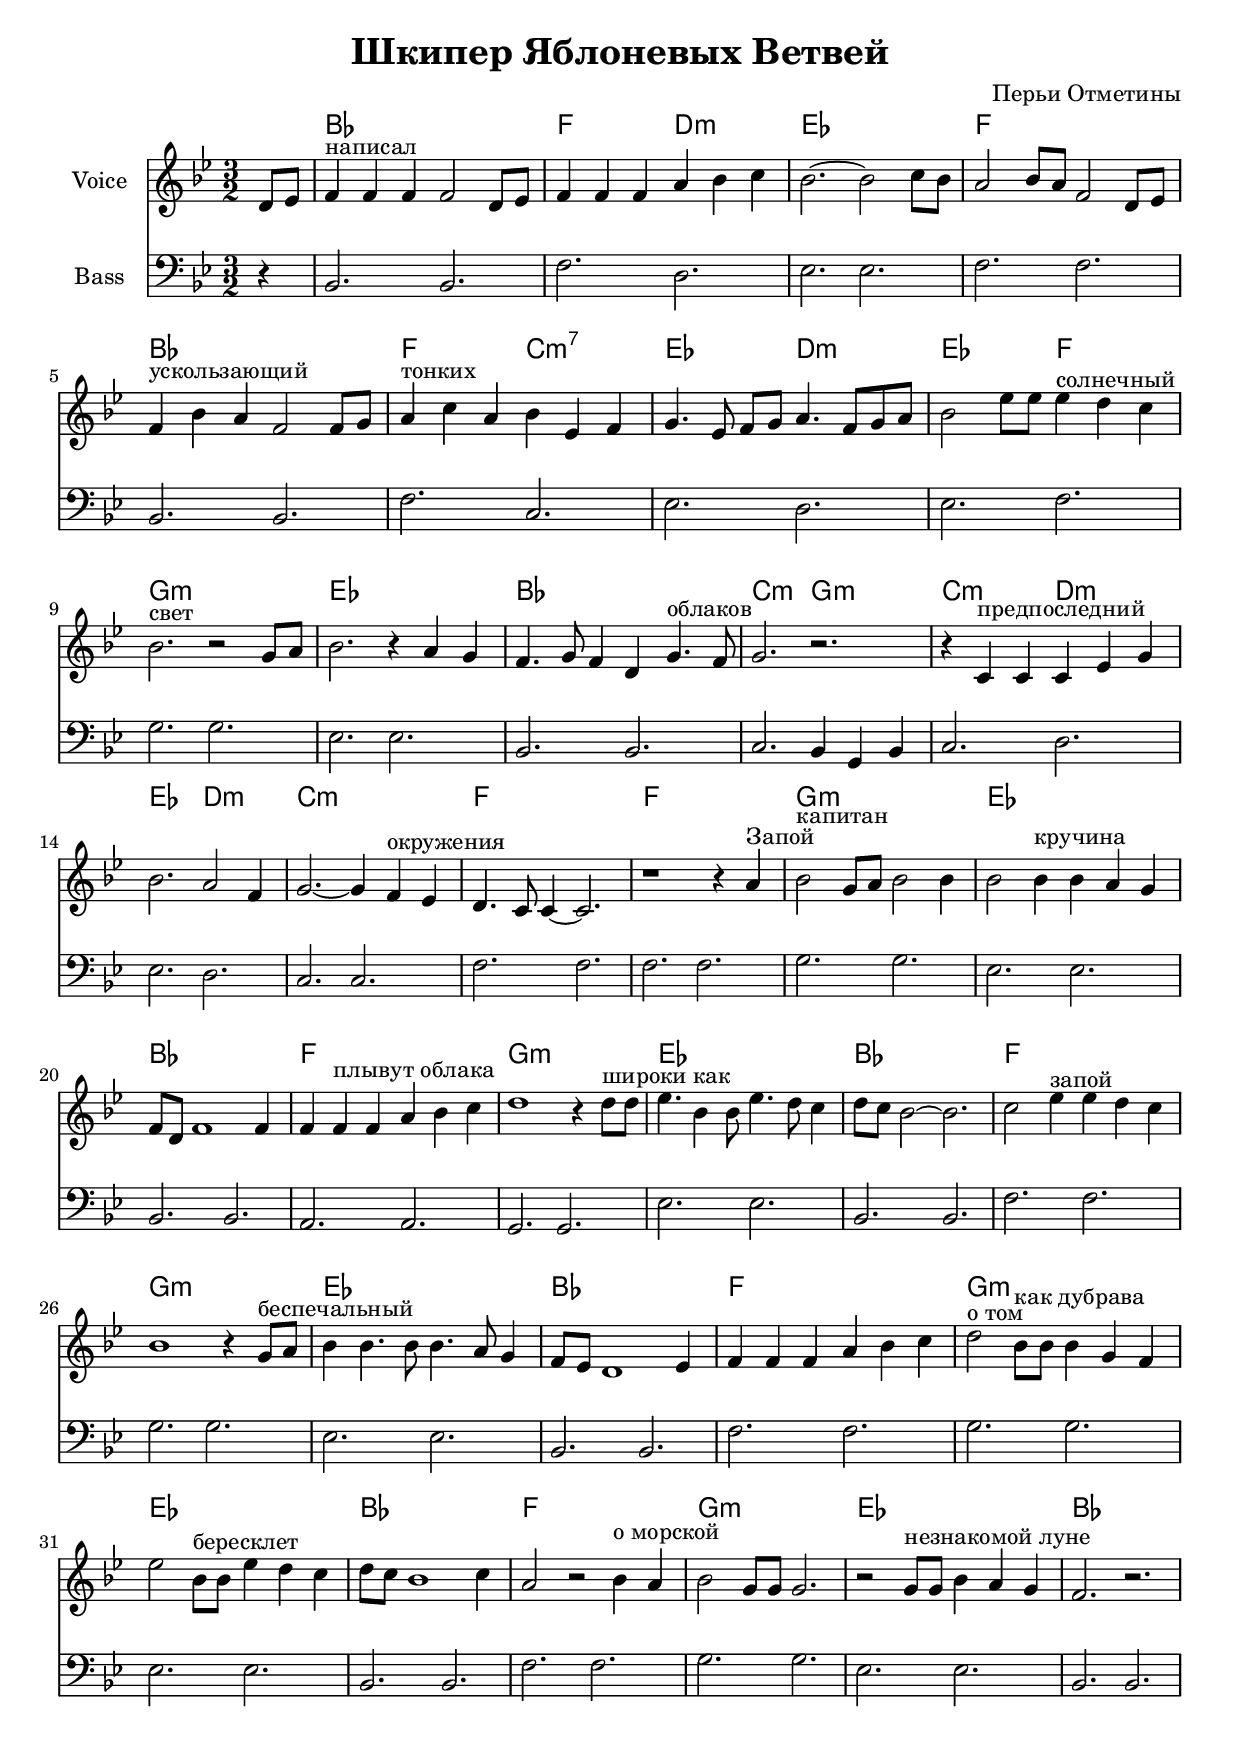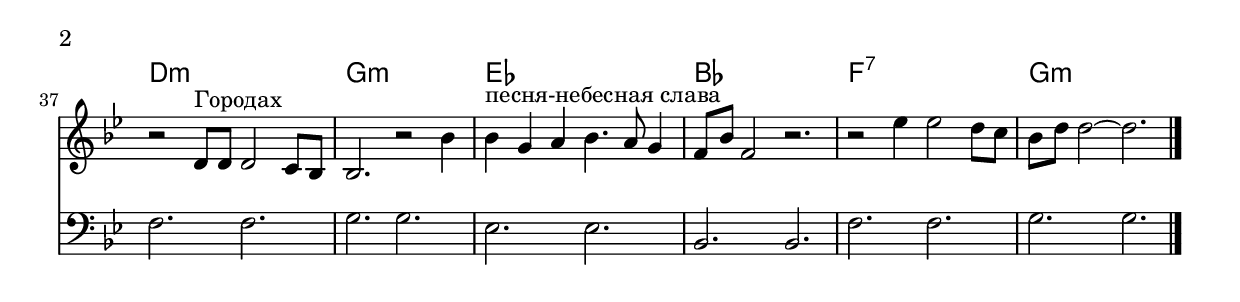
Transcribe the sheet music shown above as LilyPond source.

\version "2.16.2"

\header{
	title="Шкипер Яблоневых Ветвей"
	composer = "Перьи Отметины"
}

﻿Harmony = \chordmode{
	\partial 4{s4}
	bes1. | f2. d:m | es1. | 
	f1. | bes1. | f2. c:m7 | es2. d:m |
	es2. f | g1.:m | es1. | bes1. |
	c2.:m g:m | c2.:m d2.:m | es2. d:m | c1.:m |
	
	f1. f1. 
	g1.:m | es1. | bes | f |
	g1.:m | es1. | bes | f |
	g1.:m | es1. | bes | f |
	g1.:m | es1. | bes | f |
	g1.:m | es1. | bes | d:m |
	g1.:m | es1. | bes | f:7 |
	
	g1.:m
}

Voice = {
	\time 3/2 \key bes \major
	\partial 4{d'8 es' |}
	
	\relative c'{f4^"написал" f f f2 d8 es | f4 f f a bes c |}
	\relative c''{bes2.~bes2 c8 bes | a2 bes8 a f2 d8 es | f4^"ускользающий" bes a f2 f8 g |}
	\relative c''{a4^"тонких" c a bes es, f | g4. es8 f g a4. f8 g a | bes2 es8 es es4^"солнечный" d c |}
	\relative c''{bes2.^"свет" r2 g8 a | bes2. r4 a g | f4. g8 f4 d g4.^"облаков" f8 |}
	\relative c''{g2. r | r4 c,^"предпоследний" c c es g | bes2. a2 f4 | g2.~g4 f^"окружения" es |}
	
	\relative c'{d4. c8 c4~c2. | r1 r4 a'4^"Запой" |}
	
	\relative c''{bes2^"капитан" g8 a bes2 bes4 | bes2 bes4^"кручина" bes a g | f8 d f1 f4 | f4 f^"плывут облака" f a bes c |}
	\relative c''{d1 r4 d8^"широки как" d | es4. bes4 bes8 es4. d8 c4 | d8 c bes2~bes2. | c2 es4^"запой" es d c |}
	\relative c''{bes1 r4 g8^"беспечальный" a | bes4 bes4. bes8 bes4. a8 g4 | f8 es d1 es4 | f4 f f a bes c | }
	\relative c''{d2^"о том" bes8^"как дубрава" bes bes4 g f | es'2 bes8^"бересклет" bes es4 d c | d8 c bes1 c4 | a2 r bes4^"о морской" a |}
	
	\relative c''{bes2 g8 g g2. | r2 g8^"незнакомой луне" g bes4 a g | f2. r | r2 d8^"Городах" d d2 c8 bes |}
	\relative c'{bes2. r2 bes'4 | bes4^"песня-небесная слава" g a bes4. a8 g4 | f8 bes f2 r2. | r2 es'4 es2 d8 c |}
	\relative c''{bes8 d d2~d2. |}
	
	\bar "|."
}

Bass = {
	\time 3/2 \key bes \major
	\partial 4{r4}
	
	\relative c{bes2. bes | f'2. d |}
	\relative c{es2. es | f2. f | bes,2. bes | }
	\relative c{f2. c | es2. d | es f |}
	\relative c'{g2. g | es es | bes bes |}
	\relative c{c2. bes4 g bes | c2. d | es d | c2. c |}
	
	\relative c{f2. f | f f |}
	
	\relative c'{g2. g | es es | bes bes | a a |}
	\relative c {g2. g | es' es | bes bes | f' f |}
	\relative c'{g2. g | es es | bes bes | f' f |}
	\relative c'{g2. g | es es | bes bes | f' f |}
	
	\relative c'{g2. g | es es | bes bes | f' f |}
	\relative c'{g2. g | es es | bes bes | f' f |}
	\relative c'{g2. g |}
	
}



<<
	\new ChordNames{
		\Harmony
	}
	\new Staff{
		\set Staff.instrumentName = "Voice"
		\clef treble
		\Voice
	}
	\new Staff{
		\set Staff.instrumentName = "Bass"
		\clef "bass"
		\Bass
	}
>>